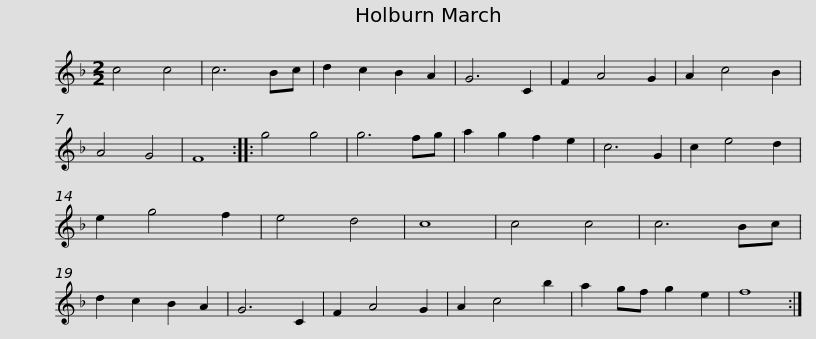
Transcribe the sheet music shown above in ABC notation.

X:1
L:1/8
M:2/2
I:linebreak $
K:F
V:1 treble
V:1
 c4 c4 | c6 Bc | d2 c2 B2 A2 | G6 C2 | F2 A4 G2 | %5
 A2 c4 B2 | A4 G4 | F8 :: g4 g4 | g6 fg | %10
 a2 g2 f2 e2 | c6 G2 |$ c2 e4 d2 | e2 g4 f2 | e4 d4 | %15
 c8 | c4 c4 | c6 Bc | d2 c2 B2 A2 | G6 C2 | %20
 F2 A4 G2 | A2 c4 b2 | a2 gf g2 e2 | f8 :| %24
